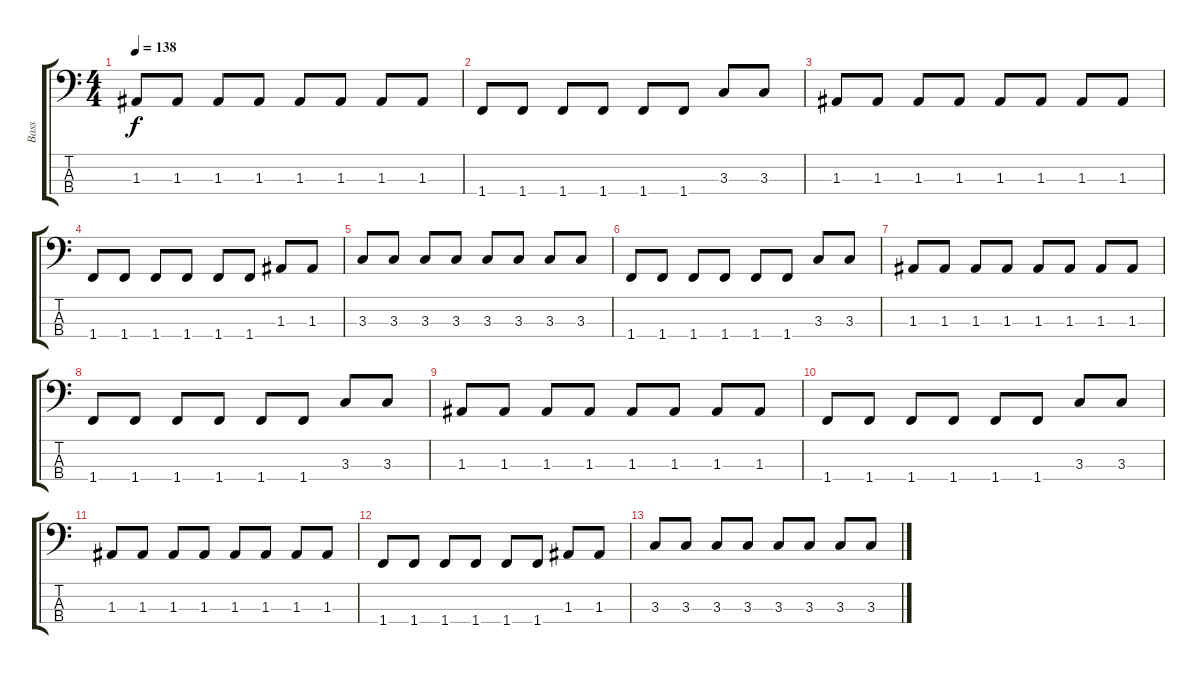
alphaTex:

\track ("Bass" "Bass") {instrument electricbassfinger}
\staff {score tabs}
\tuning (G2 D2 A1 E1) {hide}
\ts (4 4)
\tempo 138
\clef f4
\ks c
1.3.8{dy f} 1.3.8 1.3.8 1.3.8 1.3.8 1.3.8 1.3.8 1.3.8 |
1.4.8 1.4.8 1.4.8 1.4.8 1.4.8 1.4.8 3.3.8 3.3.8 |
1.3.8 1.3.8 1.3.8 1.3.8 1.3.8 1.3.8 1.3.8 1.3.8 |
1.4.8 1.4.8 1.4.8 1.4.8 1.4.8 1.4.8 1.3.8 1.3.8 |
3.3.8 3.3.8 3.3.8 3.3.8 3.3.8 3.3.8 3.3.8 3.3.8 |
1.4.8 1.4.8 1.4.8 1.4.8 1.4.8 1.4.8 3.3.8 3.3.8 |
1.3.8 1.3.8 1.3.8 1.3.8 1.3.8 1.3.8 1.3.8 1.3.8 |
1.4.8 1.4.8 1.4.8 1.4.8 1.4.8 1.4.8 3.3.8 3.3.8 |
1.3.8 1.3.8 1.3.8 1.3.8 1.3.8 1.3.8 1.3.8 1.3.8 |
1.4.8 1.4.8 1.4.8 1.4.8 1.4.8 1.4.8 3.3.8 3.3.8 |
1.3.8 1.3.8 1.3.8 1.3.8 1.3.8 1.3.8 1.3.8 1.3.8 |
1.4.8 1.4.8 1.4.8 1.4.8 1.4.8 1.4.8 1.3.8 1.3.8 |
3.3.8 3.3.8 3.3.8 3.3.8 3.3.8 3.3.8 3.3.8 3.3.8
